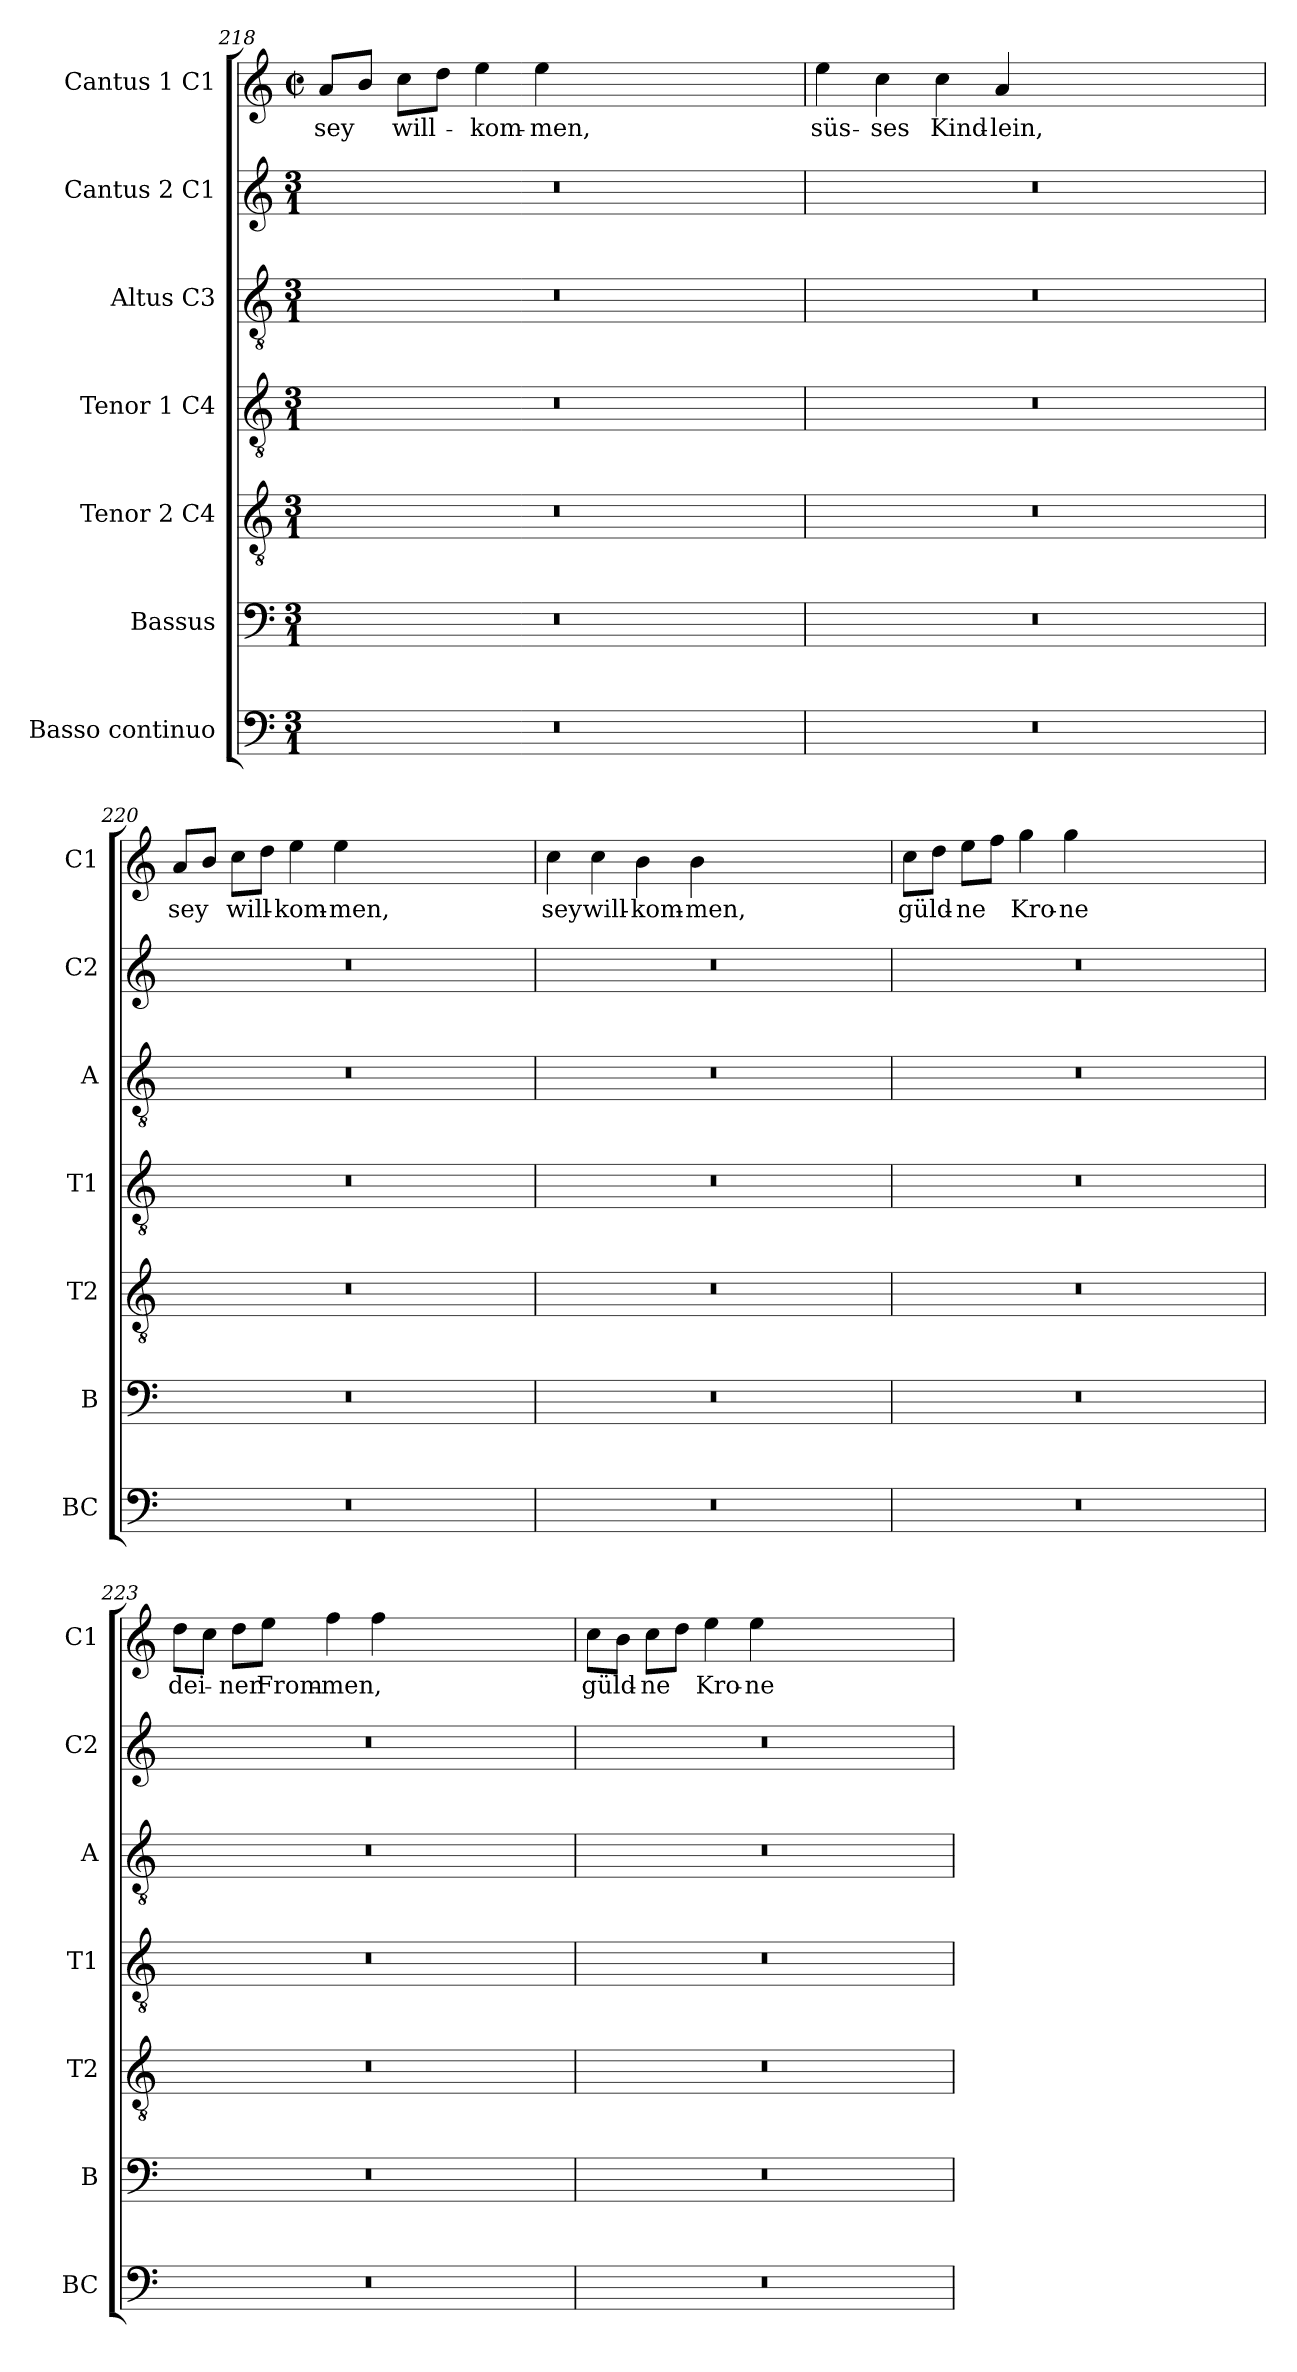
**kern	**kern	**kern	**kern	**kern	**kern	**kern	**text
*part7	*part6	*part5	*part4	*part3	*part2	*part1	*part1
*staff7	*staff6	*staff5	*staff4	*staff3	*staff2	*staff1	*staff1
*I"Basso continuo	*I"Bassus	*I"Tenor 2 C4	*I"Tenor 1 C4	*I"Altus C3	*I"Cantus 2 C1	*I"Cantus 1 C1	*
*I'BC	*I'B	*I'T2	*I'T1	*I'A	*I'C2	*I'C1	*
*clefF4	*clefF4	*clefGv2	*clefGv2	*clefGv2	*clefG2	*clefG2	*
*ITrd7c12	*	*	*	*	*	*	*
*k[]	*k[]	*k[]	*k[]	*k[]	*k[]	*k[]	*
*C:	*C:	*C:	*C:	*C:	*C:	*C:	*
*M3/1	*M3/1	*M3/1	*M3/1	*M3/1	*M3/1	*M2/2	*
*	*	*	*	*	*	*met(c|)	*
=218	=218	=218	=218	=218	=218	=218	=218
!	!	!	!	!	!	!	!LO:LY:b
0.r	0.r	0.r	0.r	0.r	0.r	8a/L	sey
.	.	.	.	.	.	8b/J	.
!	!	!	!	!	!	!	!LO:LY:b
.	.	.	.	.	.	8cc\L	will-
.	.	.	.	.	.	8dd\J	.
!	!	!	!	!	!	!	!LO:LY:b
.	.	.	.	.	.	4ee\	-kom-
!	!	!	!	!	!	!	!LO:LY:b:rj
.	.	.	.	.	.	4ee\	-men,
.	.	.	.	.	.	0ryy	.
!!LO:LB:g=z
=219	=219	=219	=219	=219	=219	=219	=219
!	!	!	!	!	!	!	!LO:LY:b
0.r	0.r	0.r	0.r	0.r	0.r	4ee\	süs-
!	!	!	!	!	!	!	!LO:LY:b
.	.	.	.	.	.	4cc\	-ses
!	!	!	!	!	!	!	!LO:LY:b
.	.	.	.	.	.	4cc\	Kind-
!	!	!	!	!	!	!	!LO:LY:b:rj
.	.	.	.	.	.	4a/	-lein,
.	.	.	.	.	.	0ryy	.
=220	=220	=220	=220	=220	=220	=220	=220
!	!	!	!	!	!	!	!LO:LY:b
0.r	0.r	0.r	0.r	0.r	0.r	8a/L	sey
.	.	.	.	.	.	8b/J	.
!	!	!	!	!	!	!	!LO:LY:b
.	.	.	.	.	.	8cc\L	will-
.	.	.	.	.	.	8dd\J	.
!	!	!	!	!	!	!	!LO:LY:b
.	.	.	.	.	.	4ee\	-kom-
!	!	!	!	!	!	!	!LO:LY:b:rj
.	.	.	.	.	.	4ee\	-men,
.	.	.	.	.	.	0ryy	.
=221	=221	=221	=221	=221	=221	=221	=221
!	!	!	!	!	!	!	!LO:LY:b
0.r	0.r	0.r	0.r	0.r	0.r	4cc\	sey
!	!	!	!	!	!	!	!LO:LY:b
.	.	.	.	.	.	4cc\	will-
!	!	!	!	!	!	!	!LO:LY:b
.	.	.	.	.	.	4b\	-kom-
!	!	!	!	!	!	!	!LO:LY:b:rj
.	.	.	.	.	.	4b\	-men,
.	.	.	.	.	.	0ryy	.
=222	=222	=222	=222	=222	=222	=222	=222
!	!	!	!	!	!	!	!LO:LY:b
0.r	0.r	0.r	0.r	0.r	0.r	8cc\L	güld-
.	.	.	.	.	.	8dd\J	.
!	!	!	!	!	!	!	!LO:LY:b
.	.	.	.	.	.	8ee\L	-ne
.	.	.	.	.	.	8ff\J	.
!	!	!	!	!	!	!	!LO:LY:b
.	.	.	.	.	.	4gg\	Kro-
!	!	!	!	!	!	!	!LO:LY:b
.	.	.	.	.	.	4gg\	-ne
.	.	.	.	.	.	0ryy	.
=223	=223	=223	=223	=223	=223	=223	=223
!	!	!	!	!	!	!	!LO:LY:b
0.r	0.r	0.r	0.r	0.r	0.r	8dd\L	dei-
.	.	.	.	.	.	8cc\J	.
!	!	!	!	!	!	!	!LO:LY:b
.	.	.	.	.	.	8dd\L	-ner
!	!	!	!	!	!	!	!LO:LY:b
.	.	.	.	.	.	8ee\J	From-
!	!	!	!	!	!	!	!LO:LY:b
.	.	.	.	.	.	4ff\	-men,
.	.	.	.	.	.	4ff\	.
.	.	.	.	.	.	0ryy	.
!!LO:LB:g=z
=224	=224	=224	=224	=224	=224	=224	=224
!	!	!	!	!	!	!	!LO:LY:b
0.r	0.r	0.r	0.r	0.r	0.r	8cc\L	güld-
.	.	.	.	.	.	8b\J	.
!	!	!	!	!	!	!	!LO:LY:b
.	.	.	.	.	.	8cc\L	-ne
.	.	.	.	.	.	8dd\J	.
!	!	!	!	!	!	!	!LO:LY:b
.	.	.	.	.	.	4ee\	Kro-
!	!	!	!	!	!	!	!LO:LY:b:rj
.	.	.	.	.	.	4ee\	-ne
.	.	.	.	.	.	0ryy	.
=	=	=	=	=	=	=	=
*-	*-	*-	*-	*-	*-	*-	*-
